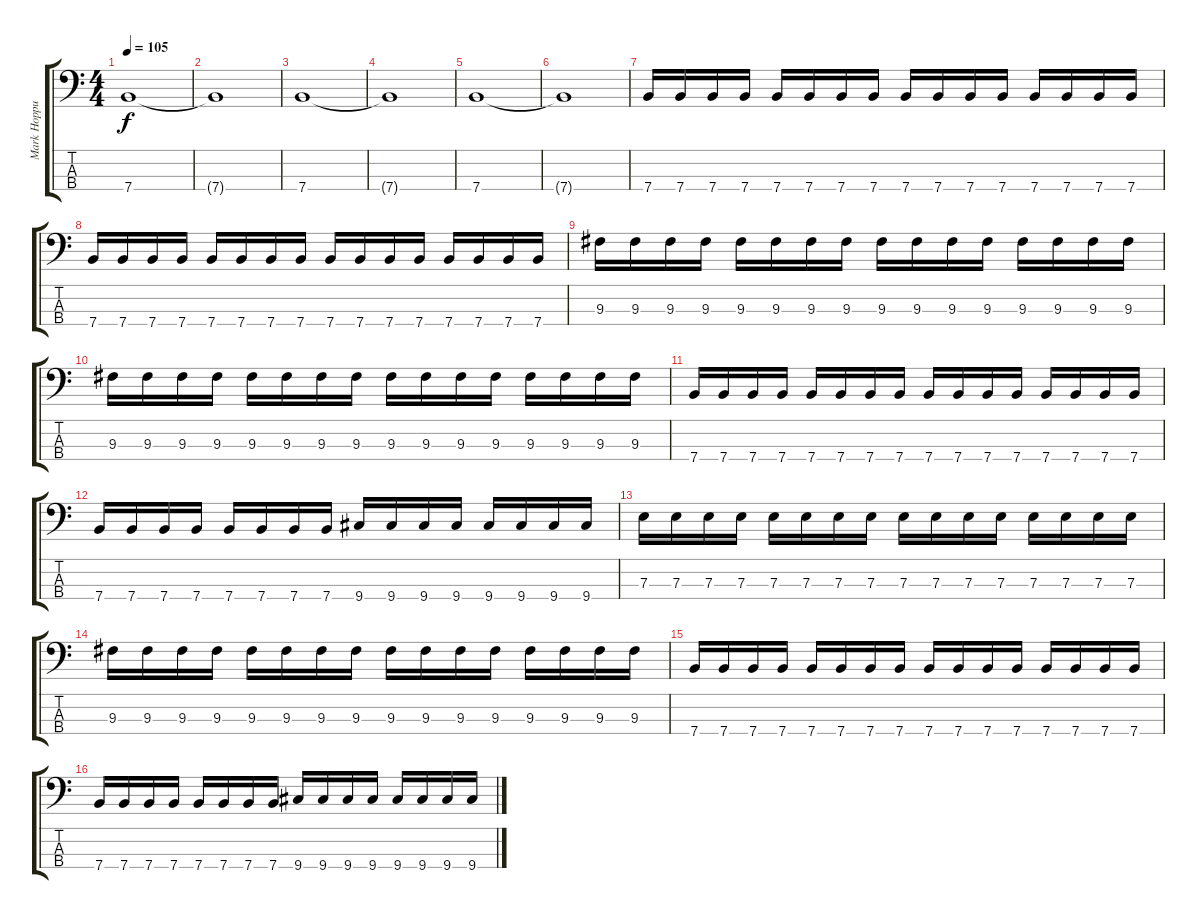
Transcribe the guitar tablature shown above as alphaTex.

\track ("Mark Hoppus" "Mark Hoppu") {instrument electricbasspick}
\staff {score tabs}
\tuning (G2 D2 A1 E1) {hide}
\ts (4 4)
\tempo 105
\clef f4
\ks c
7.4.1{dy f} |
7.4{t}.1 |
7.4.1 |
7.4{t}.1 |
7.4.1 |
7.4{t}.1 |
7.4.16 7.4.16 7.4.16 7.4.16 7.4.16 7.4.16 7.4.16 7.4.16 7.4.16 7.4.16 7.4.16 7.4.16 7.4.16 7.4.16 7.4.16 7.4.16 |
7.4.16 7.4.16 7.4.16 7.4.16 7.4.16 7.4.16 7.4.16 7.4.16 7.4.16 7.4.16 7.4.16 7.4.16 7.4.16 7.4.16 7.4.16 7.4.16 |
9.3.16 9.3.16 9.3.16 9.3.16 9.3.16 9.3.16 9.3.16 9.3.16 9.3.16 9.3.16 9.3.16 9.3.16 9.3.16 9.3.16 9.3.16 9.3.16 |
9.3.16 9.3.16 9.3.16 9.3.16 9.3.16 9.3.16 9.3.16 9.3.16 9.3.16 9.3.16 9.3.16 9.3.16 9.3.16 9.3.16 9.3.16 9.3.16 |
7.4.16 7.4.16 7.4.16 7.4.16 7.4.16 7.4.16 7.4.16 7.4.16 7.4.16 7.4.16 7.4.16 7.4.16 7.4.16 7.4.16 7.4.16 7.4.16 |
7.4.16 7.4.16 7.4.16 7.4.16 7.4.16 7.4.16 7.4.16 7.4.16 9.4.16 9.4.16 9.4.16 9.4.16 9.4.16 9.4.16 9.4.16 9.4.16 |
7.3.16 7.3.16 7.3.16 7.3.16 7.3.16 7.3.16 7.3.16 7.3.16 7.3.16 7.3.16 7.3.16 7.3.16 7.3.16 7.3.16 7.3.16 7.3.16 |
9.3.16 9.3.16 9.3.16 9.3.16 9.3.16 9.3.16 9.3.16 9.3.16 9.3.16 9.3.16 9.3.16 9.3.16 9.3.16 9.3.16 9.3.16 9.3.16 |
7.4.16 7.4.16 7.4.16 7.4.16 7.4.16 7.4.16 7.4.16 7.4.16 7.4.16 7.4.16 7.4.16 7.4.16 7.4.16 7.4.16 7.4.16 7.4.16 |
7.4.16 7.4.16 7.4.16 7.4.16 7.4.16 7.4.16 7.4.16 7.4.16 9.4.16 9.4.16 9.4.16 9.4.16 9.4.16 9.4.16 9.4.16 9.4.16
